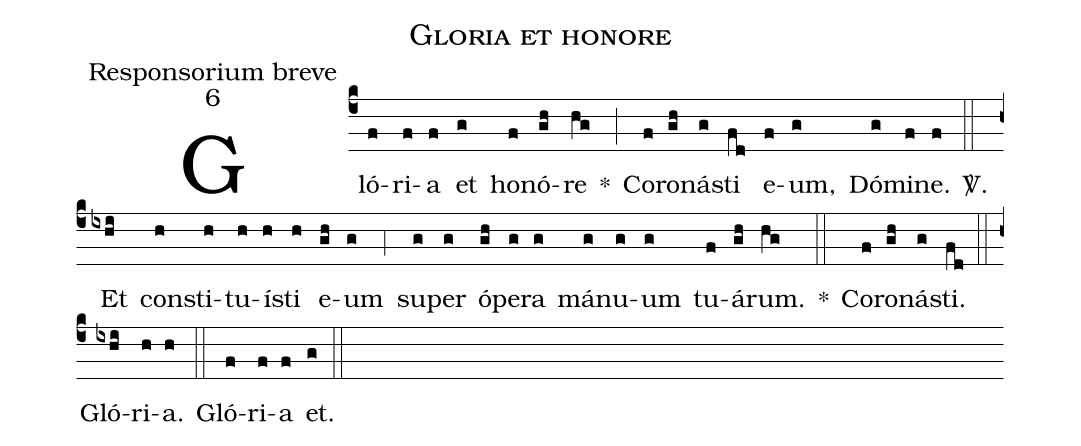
name:Gloria et honore;
office-part:Responsorium breve;
mode:6;
%%
(c4) Gló(f)ri(f)a(f) et(g) ho(f)nó(gh)re(hg) *(;) Co(f)ro(gh)ná(g)sti(fd) e(f)um,(g) Dó(g)mi(f)ne.(f) <sp>V/</sp>.(::) Et(ixhi) con(h)sti(h)tu(h)í(h)sti(h) e(gh)um(g) (;4) su(g)per(g) ó(gh)pe(g)ra(g) má(g)nu(g)um(g) tu(f)á(gh)rum.(hg) *(::) Co(f)ro(gh)ná(g)sti.(fd) (::) Gló(ixhi)ri(h)a.(h) (::) Gló(f)ri(f)a(f) et.(g) (::)
